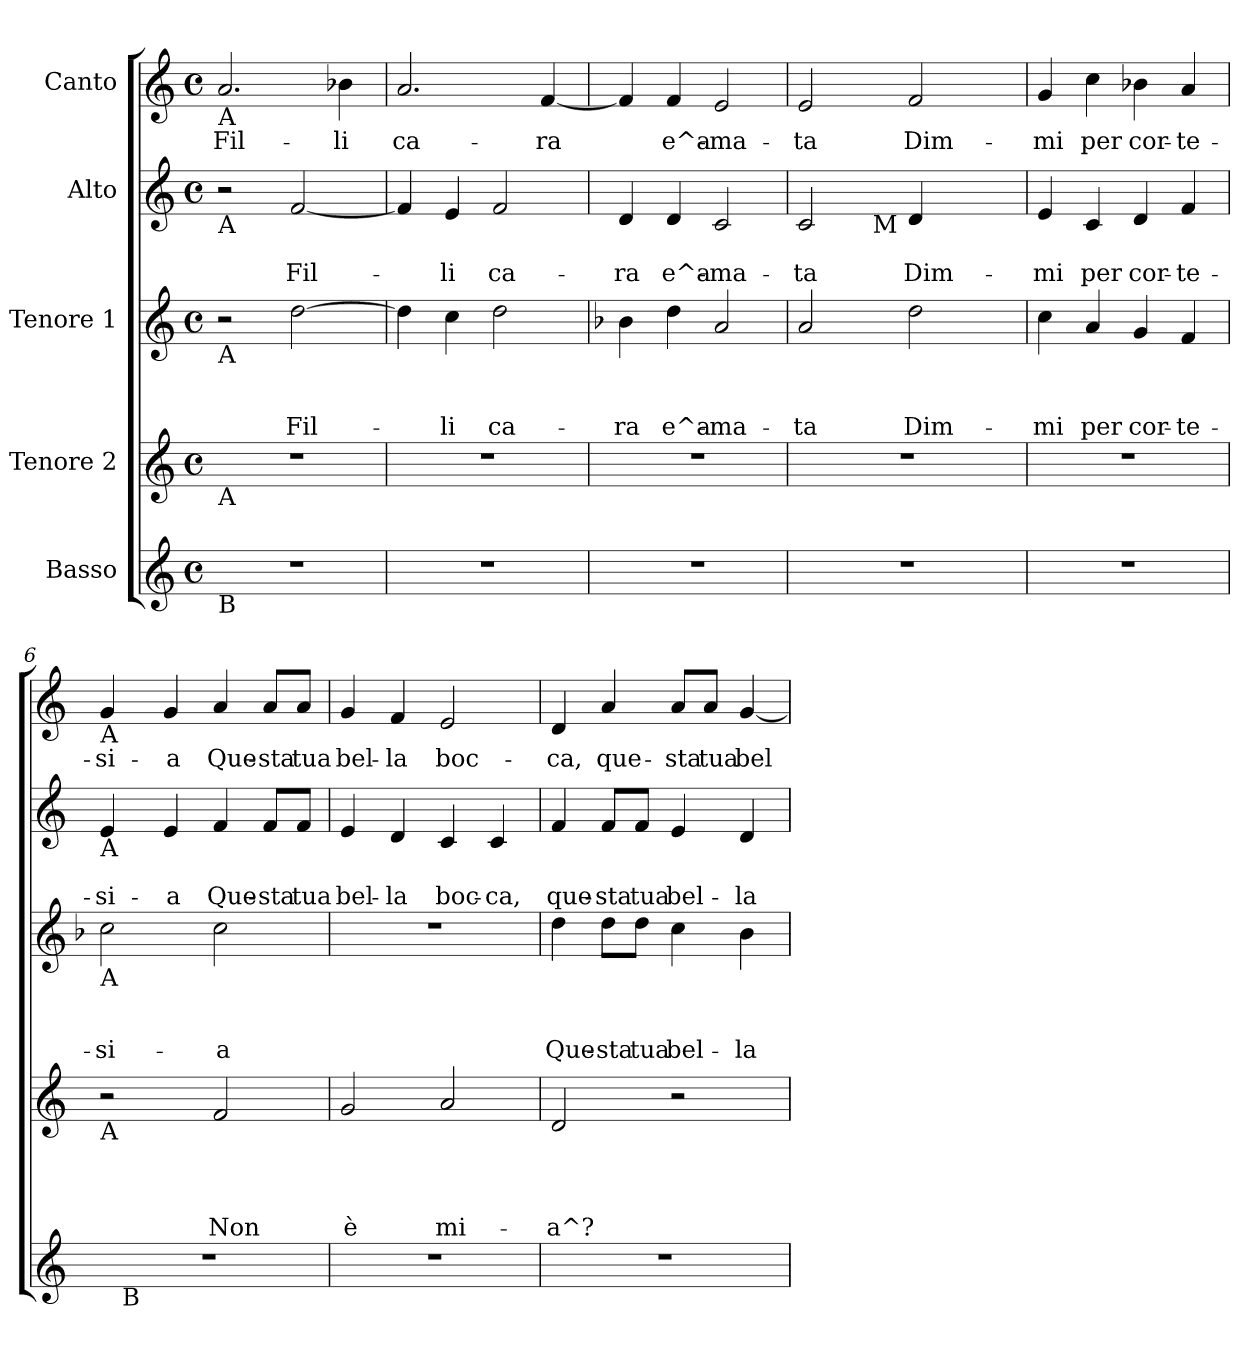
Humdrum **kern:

**kern	**kern	**text	**text	**text	**text	**kern	**text	**text	**text	**kern	**text	**text	**kern	**text
*part5	*part4	*part4	*part4	*part4	*part4	*part3	*part3	*part3	*part3	*part2	*part2	*part2	*part1	*part1
*staff5	*staff4	*staff4	*staff4	*staff4	*staff4	*staff3	*staff3	*staff3	*staff3	*staff2	*staff2	*staff2	*staff1	*staff1
*I"Basso	*I"Tenore 2	*	*	*	*	*I"Tenore 1	*	*	*	*I"Alto	*	*	*I"Canto	*
*clefG2	*clefG2	*	*	*	*	*clefG2	*	*	*	*clefG2	*	*	*clefG2	*
*k[]	*k[]	*	*	*	*	*k[]	*	*	*	*k[]	*	*	*k[]	*
*C:	*C:	*	*	*	*	*C:	*	*	*	*C:	*	*	*C:	*
*M4/4	*M4/4	*	*	*	*	*M4/4	*	*	*	*M4/4	*	*	*M4/4	*
*met(c)	*met(c)	*	*	*	*	*met(c)	*	*	*	*met(c)	*	*	*met(c)	*
=1	=1	=1	=1	=1	=1	=1	=1	=1	=1	=1	=1	=1	=1	=1
!	!	!	!	!	!	!	!	!	!	!	!	!	!LO:TX:b:t=A	!
!	!	!	!	!	!	!	!	!	!	!LO:TX:b:t=A	!	!	!	!
!	!	!	!	!	!	!LO:TX:b:t=A	!	!	!	!	!	!	!	!
!	!LO:TX:b:t=A	!	!	!	!	!	!	!	!	!	!	!	!	!
!LO:TX:b:t=B	!	!	!	!	!	!	!	!	!	!	!	!	!	!
!	!	!	!	!	!	!	!	!	!	!	!	!	!	!LO:LY:b
1r	1r	.	.	.	.	2r	.	.	.	2r	.	.	2.a/	Fil-
!	!	!	!	!	!	!	!	!	!LO:LY:b	!	!	!LO:LY:b	!	!
.	.	.	.	.	.	[>2dd\	.	.	Fil-	[<2f/	.	Fil-	.	.
!	!	!	!	!	!	!	!	!	!	!	!	!	!	!LO:LY:b
.	.	.	.	.	.	.	.	.	.	.	.	.	4b-X\	-li
=2	=2	=2	=2	=2	=2	=2	=2	=2	=2	=2	=2	=2	=2	=2
!	!	!	!	!	!	!	!	!	!	!	!	!	!	!LO:LY:b
1r	1r	.	.	.	.	4dd\]	.	.	.	4f/]	.	.	2.a/	ca-
!	!	!	!	!	!	!	!	!	!LO:LY:b	!	!	!LO:LY:b	!	!
.	.	.	.	.	.	4cc\	.	.	-li	4e/	.	-li	.	.
!	!	!	!	!	!	!	!	!	!LO:LY:b	!	!	!LO:LY:b	!	!
.	.	.	.	.	.	2dd\	.	.	ca-	2f/	.	ca-	.	.
!	!	!	!	!	!	!	!	!	!	!	!	!	!	!LO:LY:b
.	.	.	.	.	.	.	.	.	.	.	.	.	[<4f/	-ra
=3	=3	=3	=3	=3	=3	=3	=3	=3	=3	=3	=3	=3	=3	=3
*	*	*	*	*	*	*k[b-]	*	*	*	*	*	*	*	*
*	*	*	*	*	*	*F:	*	*	*	*	*	*	*	*
!	!	!	!	!	!	!	!	!	!LO:LY:b	!	!	!LO:LY:b	!	!
1r	1r	.	.	.	.	4b-\	.	.	-ra	4d/	.	-ra	4f/]	.
!	!	!	!	!	!	!	!	!	!LO:LY:b	!	!	!LO:LY:b	!	!LO:LY:b
.	.	.	.	.	.	4dd\	.	.	e^a-	4d/	.	e^a-	4f/	e^a-
!	!	!	!	!	!	!	!	!	!LO:LY:b	!	!	!LO:LY:b	!	!LO:LY:b
.	.	.	.	.	.	2a/	.	.	-ma-	2c/	.	-ma-	2e/	-ma-
=4	=4	=4	=4	=4	=4	=4	=4	=4	=4	=4	=4	=4	=4	=4
!	!	!	!	!	!	!	!	!	!LO:LY:b	!	!	!LO:LY:b	!	!LO:LY:b
*	*	*	*	*	*	*	*	*	*	*^	*	*	*	*
1r	1r	.	.	.	.	2a/	.	.	-ta	2c/	4ryy	.	-ta	2e/	-ta
.	.	.	.	.	.	.	.	.	.	.	16.ryy	.	.	.	.
!	!	!	!	!	!	!	!	!	!	!	!LO:TX:b:t=M	!	!	!	!
.	.	.	.	.	.	.	.	.	.	.	2ryy	.	.	.	.
!	!	!	!	!	!	!	!	!	!LO:LY:b	!	!	!	!LO:LY:b	!	!LO:LY:b
.	.	.	.	.	.	2dd\	.	.	Dim-	4d/	.	.	Dim-	2f/	Dim-
.	.	.	.	.	.	.	.	.	.	4ryy	.	.	.	.	.
.	.	.	.	.	.	.	.	.	.	.	8ryy	.	.	.	.
.	.	.	.	.	.	.	.	.	.	.	32ryy	.	.	.	.
=5	=5	=5	=5	=5	=5	=5	=5	=5	=5	=5	=5	=5	=5	=5	=5
!	!	!	!	!	!	!	!	!	!LO:LY:b	!	!	!	!LO:LY:b	!	!LO:LY:b
*	*	*	*	*	*	*	*	*	*	*v	*v	*	*	*	*
1r	1r	.	.	.	.	4cc\	.	.	-mi	4e/	.	-mi	4g/	-mi
!	!	!	!	!	!	!	!	!	!LO:LY:b	!	!	!LO:LY:b	!	!LO:LY:b
.	.	.	.	.	.	4a/	.	.	per	4c/	.	per	4cc\	per
!	!	!	!	!	!	!	!	!	!LO:LY:b	!	!	!LO:LY:b	!	!LO:LY:b
.	.	.	.	.	.	4g/	.	.	cor-	4d/	.	cor-	4b-X\	cor-
!	!	!	!	!	!	!	!	!	!LO:LY:b	!	!	!LO:LY:b	!	!LO:LY:b
.	.	.	.	.	.	4f/	.	.	-te-	4f/	.	-te-	4a/	-te-
!!LO:LB:g=z
=6	=6	=6	=6	=6	=6	=6	=6	=6	=6	=6	=6	=6	=6	=6
!	!	!	!	!	!	!	!	!	!	!	!	!	!LO:TX:b:t=A	!
!	!	!	!	!	!	!	!	!	!	!LO:TX:b:t=A	!	!	!	!
!	!	!	!	!	!	!LO:TX:b:t=A	!	!	!	!	!	!	!	!
!	!LO:TX:b:t=A	!	!	!	!	!	!	!	!	!	!	!	!	!
!	!	!	!	!	!	!	!	!	!LO:LY:b	!	!	!LO:LY:b	!	!LO:LY:b
*^	*	*	*	*	*	*	*	*	*	*	*	*	*	*
1r	16ryy	2r	.	.	.	.	2cc\	.	.	-si-	4e/	.	-si-	4g/	-si-
!	!LO:TX:b:t=B	!	!	!	!	!	!	!	!	!	!	!	!	!	!
.	2...ryy	.	.	.	.	.	.	.	.	.	.	.	.	.	.
!	!	!	!	!	!	!	!	!	!	!	!	!	!LO:LY:b	!	!LO:LY:b
.	.	.	.	.	.	.	.	.	.	.	4e/	.	-a	4g/	-a
!	!	!	!	!	!	!LO:LY:b	!	!	!	!LO:LY:b	!	!	!LO:LY:b	!	!LO:LY:b
.	.	2f/	.	.	.	Non	2cc\	.	.	-a	4f/	.	Que-	4a/	Que-
!	!	!	!	!	!	!	!	!	!	!	!	!	!LO:LY:b	!	!LO:LY:b
.	.	.	.	.	.	.	.	.	.	.	8f/L	.	-sta	8a/L	-sta
!	!	!	!	!	!	!	!	!	!	!	!	!	!LO:LY:b	!	!LO:LY:b
.	.	.	.	.	.	.	.	.	.	.	8f/J	.	tua	8a/J	tua
=7	=7	=7	=7	=7	=7	=7	=7	=7	=7	=7	=7	=7	=7	=7	=7
!	!	!	!	!	!	!LO:LY:b	!	!	!	!	!	!	!LO:LY:b	!	!LO:LY:b
*v	*v	*	*	*	*	*	*	*	*	*	*	*	*	*	*
1r	2g/	.	.	.	è	1r	.	.	.	4e/	.	bel-	4g/	bel-
!	!	!	!	!	!	!	!	!	!	!	!	!LO:LY:b	!	!LO:LY:b
.	.	.	.	.	.	.	.	.	.	4d/	.	-la	4f/	-la
!	!	!	!	!	!LO:LY:b	!	!	!	!	!	!	!LO:LY:b	!	!LO:LY:b
.	2a/	.	.	.	mi-	.	.	.	.	4c/	.	boc-	2e/	boc-
!	!	!	!	!	!	!	!	!	!	!	!	!LO:LY:b	!	!
.	.	.	.	.	.	.	.	.	.	4c/	.	-ca,	.	.
=8	=8	=8	=8	=8	=8	=8	=8	=8	=8	=8	=8	=8	=8	=8
!	!	!	!	!	!LO:LY:b	!	!	!	!LO:LY:b	!	!	!LO:LY:b	!	!LO:LY:b
1r	2d/	.	.	.	-a^?	4dd\	.	.	Que-	4f/	.	que-	4d/	-ca,
!	!	!	!	!	!	!	!	!	!LO:LY:b	!	!	!LO:LY:b	!	!LO:LY:b
.	.	.	.	.	.	8dd\L	.	.	-sta	8f/L	.	-sta	4a/	que-
!	!	!	!	!	!	!	!	!	!LO:LY:b	!	!	!LO:LY:b	!	!
.	.	.	.	.	.	8dd\J	.	.	tua	8f/J	.	tua	.	.
!	!	!	!	!	!	!	!	!	!LO:LY:b	!	!	!LO:LY:b	!	!LO:LY:b
.	2r	.	.	.	.	4cc\	.	.	bel-	4e/	.	bel-	8a/L	-sta
!	!	!	!	!	!	!	!	!	!	!	!	!	!	!LO:LY:b
.	.	.	.	.	.	.	.	.	.	.	.	.	8a/J	tua
!	!	!	!	!	!	!	!	!	!LO:LY:b	!	!	!LO:LY:b	!	!LO:LY:b
.	.	.	.	.	.	4b-\	.	.	-la	4d/	.	-la	[<4g/	bel-
=	=	=	=	=	=	=	=	=	=	=	=	=	=	=
*-	*-	*-	*-	*-	*-	*-	*-	*-	*-	*-	*-	*-	*-	*-
